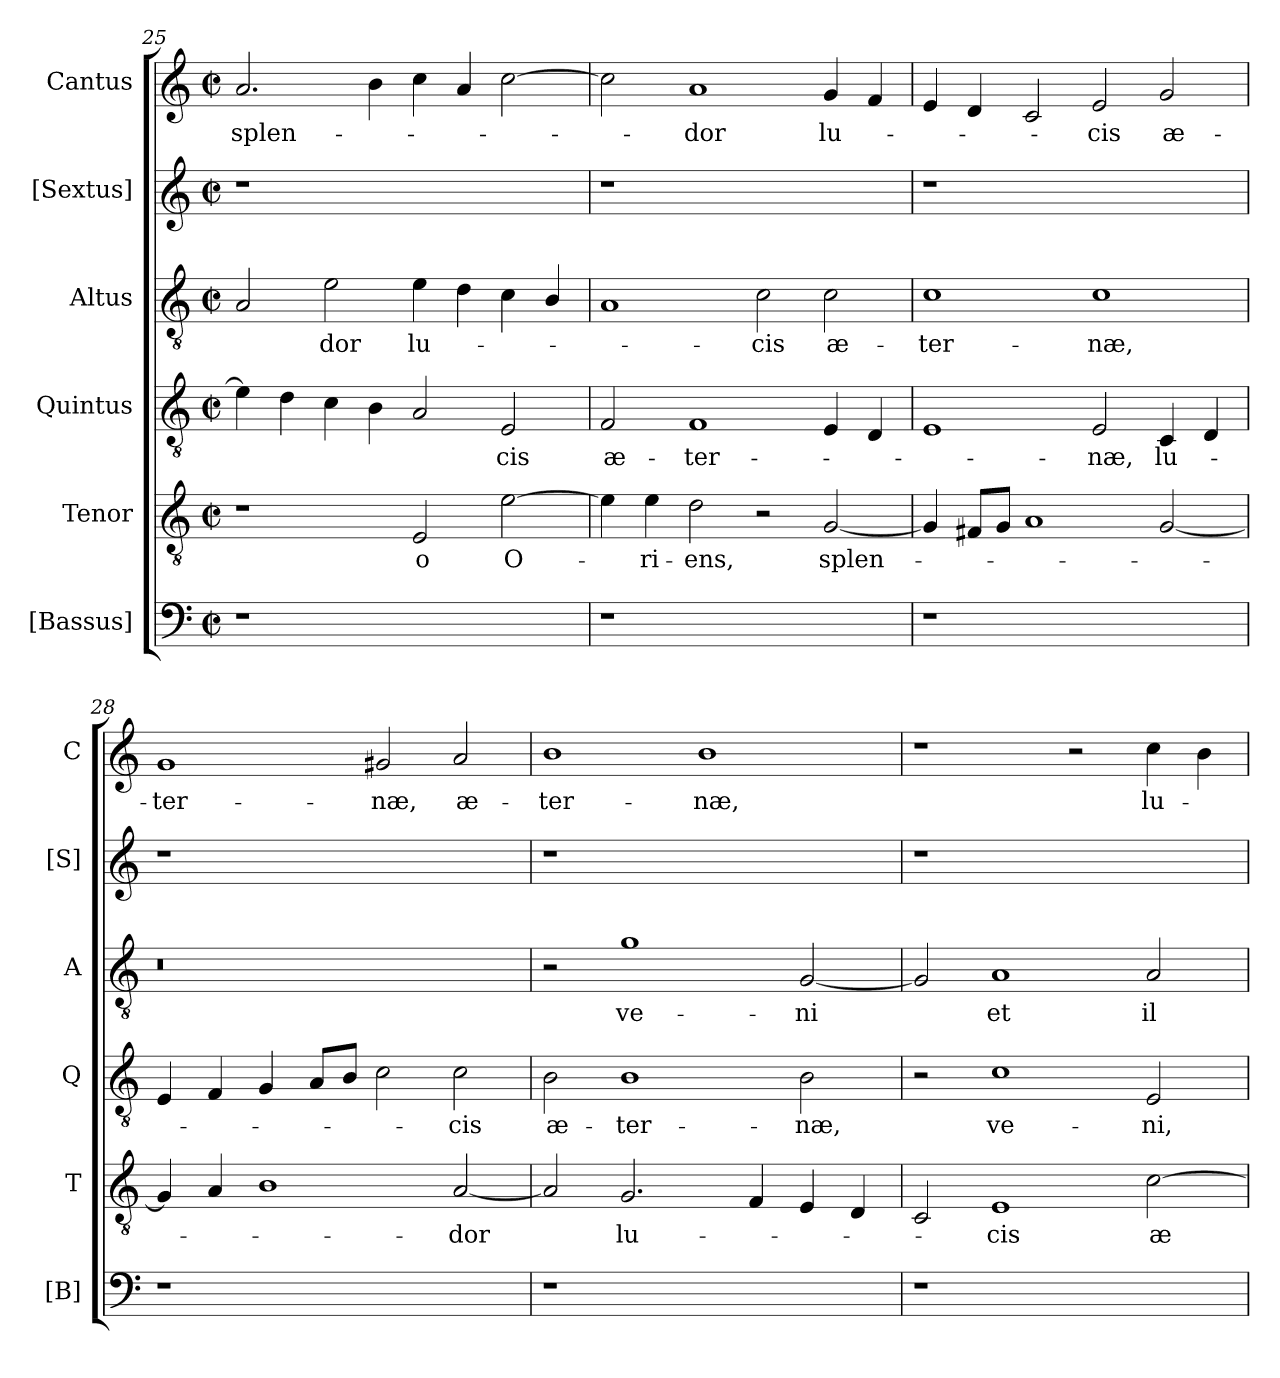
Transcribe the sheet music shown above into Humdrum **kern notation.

**kern	**kern	**text	**kern	**text	**kern	**text	**kern	**kern	**text
*part6	*part5	*part5	*part4	*part4	*part3	*part3	*part2	*part1	*part1
*staff6	*staff5	*staff5	*staff4	*staff4	*staff3	*staff3	*staff2	*staff1	*staff1
*I"[Bassus]	*I"Tenor	*	*I"Quintus	*	*I"Altus	*	*I"[Sextus]	*I"Cantus	*
*I'[B]	*I'T	*	*I'Q	*	*I'A	*	*I'[S]	*I'C	*
*clefF4	*clefGv2	*	*clefGv2	*	*clefGv2	*	*clefG2	*clefG2	*
*k[]	*k[]	*	*k[]	*	*k[]	*	*k[]	*k[]	*
*C:	*C:	*	*C:	*	*C:	*	*C:	*C:	*
*M2/2	*M2/2	*	*M2/2	*	*M2/2	*	*M2/2	*M2/2	*
*met(c|)	*met(c|)	*	*met(c|)	*	*met(c|)	*	*met(c|)	*met(c|)	*
=25	=25	=25	=25	=25	=25	=25	=25	=25	=25
1r	1r	.	4e\]	.	2A/	.	1r	2.a/	splen-
.	.	.	4d\	.	.	.	.	.	.
.	.	.	4c\	.	2e\	-dor	.	.	.
.	.	.	4B\	.	.	.	.	4b\	.
1ryy	2E/	o	2A/	.	4e\	lu-	1ryy	4cc\	.
.	.	.	.	.	4d\	.	.	4a/	.
.	[2e\	O-	2E/	-cis	4c\	.	.	[2cc\	.
.	.	.	.	.	4B/	.	.	.	.
=26	=26	=26	=26	=26	=26	=26	=26	=26	=26
1r	4e\]	.	2F/	æ-	1A/	.	1r	2cc\]	.
.	4e\	-ri-	.	.	.	.	.	.	.
.	2d\	-ens,	1F/	-ter-	.	.	.	1a/	-dor
1ryy	2r	.	.	.	2c\	-cis	1ryy	.	.
.	[2G/	splen-	4E/	.	2c\	æ-	.	4g/	lu-
.	.	.	4D/	.	.	.	.	4f/	.
=27	=27	=27	=27	=27	=27	=27	=27	=27	=27
1r	4G/]	.	1E/	.	1c\	-ter-	1r	4e/	.
.	8F#X/L	.	.	.	.	.	.	4d/	.
.	8G/J	.	.	.	.	.	.	.	.
.	1A/	.	.	.	.	.	.	2c/	.
1ryy	.	.	2E/	-næ,	1c\	-næ,	1ryy	2e/	-cis
.	[2G/	.	4C/	lu-	.	.	.	2g/	æ-
.	.	.	4D/	.	.	.	.	.	.
=28	=28	=28	=28	=28	=28	=28	=28	=28	=28
!	!	!	!	!	!LO:N:vis=0	!	!	!	!
1r	4G/]	.	4E/	.	1r	.	1r	1g/	-ter-
.	4A/	.	4F/	.	.	.	.	.	.
.	1B\	.	4G/	.	.	.	.	.	.
.	.	.	8A/L	.	.	.	.	.	.
.	.	.	8B/J	.	.	.	.	.	.
1ryy	.	.	2c\	.	1ryy	.	1ryy	2g#X/	-næ,
.	[2A/	-dor	2c\	-cis	.	.	.	2a/	æ-
=29	=29	=29	=29	=29	=29	=29	=29	=29	=29
1r	2A/]	.	2B\	æ-	2r	.	1r	1b\	-ter-
.	2.G/	lu-	1B\	-ter-	1g\	ve-	.	.	.
1ryy	.	.	.	.	.	.	1ryy	1b\	-næ,
.	4F/	.	.	.	.	.	.	.	.
.	4E/	.	2B\	-næ,	[2G/	-ni	.	.	.
.	4D/	.	.	.	.	.	.	.	.
=30	=30	=30	=30	=30	=30	=30	=30	=30	=30
1r	2C/	.	2r	.	2G/]	.	1r	1r	.
.	1E/	-cis	1c\	ve-	1A/	et	.	.	.
1ryy	.	.	.	.	.	.	1ryy	2r	.
.	[2c\	æ-	2E/	-ni,	2A/	il-	.	4cc\	lu-
.	.	.	.	.	.	.	.	4b\	.
=	=	=	=	=	=	=	=	=	=
*-	*-	*-	*-	*-	*-	*-	*-	*-	*-
